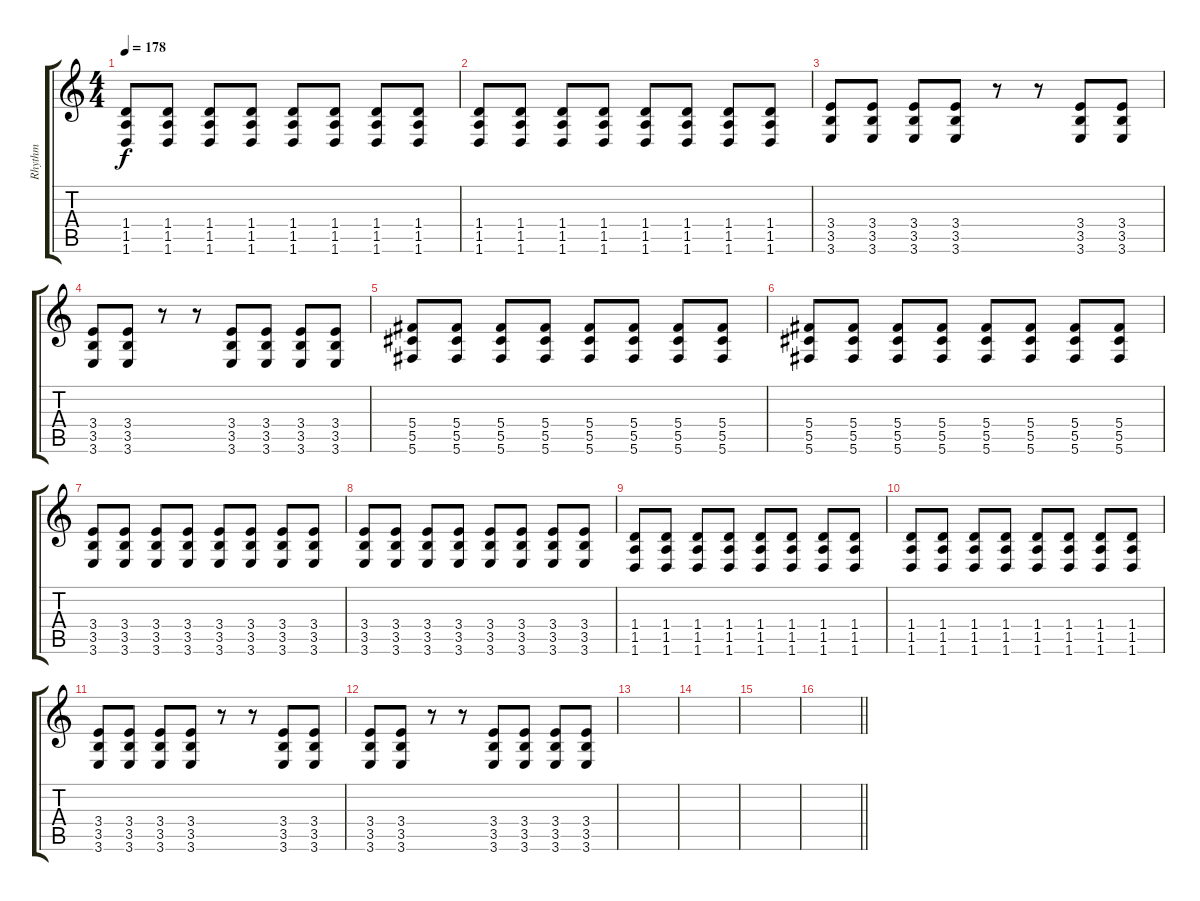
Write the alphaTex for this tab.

\track ("Rhythm" "Rhythm") {instrument distortionguitar}
\staff {score tabs}
\tuning (Eb4 Bb3 Gb3 Db3 Ab2 Db2) {hide}
\ts (4 4)
\tempo 178
\clef g2
\ks c
(1.4 1.5 1.6).8{dy f} (1.4 1.5 1.6).8 (1.4 1.5 1.6).8 (1.4 1.5 1.6).8 (1.4 1.5 1.6).8 (1.4 1.5 1.6).8 (1.4 1.5 1.6).8 (1.4 1.5 1.6).8 |
(1.4 1.5 1.6).8 (1.4 1.5 1.6).8 (1.4 1.5 1.6).8 (1.4 1.5 1.6).8 (1.4 1.5 1.6).8 (1.4 1.5 1.6).8 (1.4 1.5 1.6).8 (1.4 1.5 1.6).8 |
(3.4 3.5 3.6).8 (3.4 3.5 3.6).8 (3.4 3.5 3.6).8 (3.4 3.5 3.6).8 r.8 r.8 (3.4 3.5 3.6).8 (3.4 3.5 3.6).8 |
(3.4 3.5 3.6).8 (3.4 3.5 3.6).8 r.8 r.8 (3.4 3.5 3.6).8 (3.4 3.5 3.6).8 (3.4 3.5 3.6).8 (3.4 3.5 3.6).8 |
(5.4 5.5 5.6).8 (5.4 5.5 5.6).8 (5.4 5.5 5.6).8 (5.4 5.5 5.6).8 (5.4 5.5 5.6).8 (5.4 5.5 5.6).8 (5.4 5.5 5.6).8 (5.4 5.5 5.6).8 |
(5.4 5.5 5.6).8 (5.4 5.5 5.6).8 (5.4 5.5 5.6).8 (5.4 5.5 5.6).8 (5.4 5.5 5.6).8 (5.4 5.5 5.6).8 (5.4 5.5 5.6).8 (5.4 5.5 5.6).8 |
(3.4 3.5 3.6).8 (3.4 3.5 3.6).8 (3.4 3.5 3.6).8 (3.4 3.5 3.6).8 (3.4 3.5 3.6).8 (3.4 3.5 3.6).8 (3.4 3.5 3.6).8 (3.4 3.5 3.6).8 |
(3.4 3.5 3.6).8 (3.4 3.5 3.6).8 (3.4 3.5 3.6).8 (3.4 3.5 3.6).8 (3.4 3.5 3.6).8 (3.4 3.5 3.6).8 (3.4 3.5 3.6).8 (3.4 3.5 3.6).8 |
(1.4 1.5 1.6).8 (1.4 1.5 1.6).8 (1.4 1.5 1.6).8 (1.4 1.5 1.6).8 (1.4 1.5 1.6).8 (1.4 1.5 1.6).8 (1.4 1.5 1.6).8 (1.4 1.5 1.6).8 |
(1.4 1.5 1.6).8 (1.4 1.5 1.6).8 (1.4 1.5 1.6).8 (1.4 1.5 1.6).8 (1.4 1.5 1.6).8 (1.4 1.5 1.6).8 (1.4 1.5 1.6).8 (1.4 1.5 1.6).8 |
(3.4 3.5 3.6).8 (3.4 3.5 3.6).8 (3.4 3.5 3.6).8 (3.4 3.5 3.6).8 r.8 r.8 (3.4 3.5 3.6).8 (3.4 3.5 3.6).8 |
(3.4 3.5 3.6).8 (3.4 3.5 3.6).8 r.8 r.8 (3.4 3.5 3.6).8 (3.4 3.5 3.6).8 (3.4 3.5 3.6).8 (3.4 3.5 3.6).8 |
|
|
|
\barLineRight lightlight
